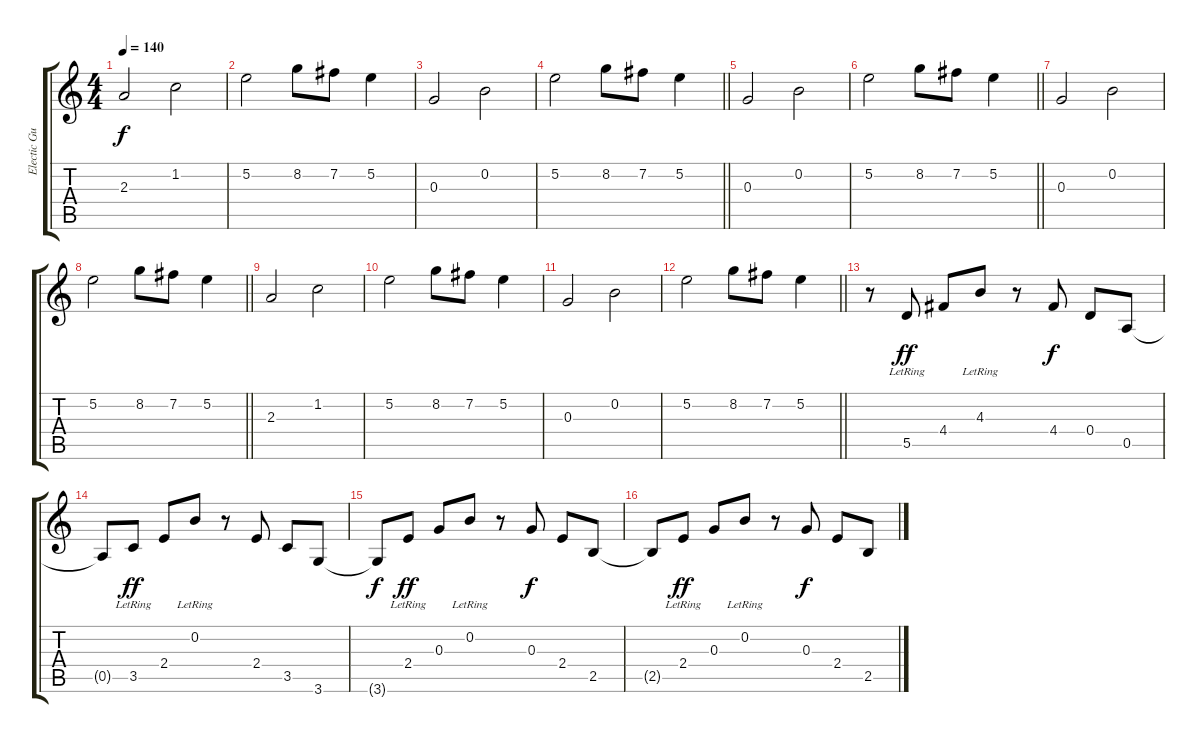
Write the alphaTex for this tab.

\track ("Electic Guitar" "Electic Gu") {instrument distortionguitar}
\staff {score tabs}
\tuning (E4 B3 G3 D3 A2 E2) {hide}
\ts (4 4)
\tempo 140
\clef g2
\ks c
2.3.2{dy f} 1.2.2 |
5.2.2 8.2.8 7.2.8 5.2.4 |
0.3.2 0.2.2 |
\barLineRight lightlight
5.2.2 8.2.8 7.2.8 5.2.4 |
\section ("" "")
0.3.2 0.2.2 |
\barLineRight lightlight
5.2.2 8.2.8 7.2.8 5.2.4 |
0.3.2 0.2.2 |
\barLineRight lightlight
5.2.2 8.2.8 7.2.8 5.2.4 |
2.3.2 1.2.2 |
5.2.2 8.2.8 7.2.8 5.2.4 |
0.3.2 0.2.2 |
\barLineRight lightlight
5.2.2 8.2.8 7.2.8 5.2.4 |
\section ("" "")
r.8{volume 10 balance 5 instrument electricguitarclean} 5.5{lr}.8{dy ff} 4.4.8 4.3{lr}.8 r.8 4.4.8{dy f} 0.4.8 0.5.8 |
0.5{t}.8 3.5{lr}.8{dy ff} 2.4.8 0.2{lr}.8 r.8 2.4.8 3.5.8 3.6.8 |
3.6{t}.8{dy f} 2.4{lr}.8{dy ff} 0.3.8 0.2{lr}.8 r.8 0.3.8{dy f} 2.4.8 2.5.8 |
2.5{t}.8 2.4{lr}.8{dy ff} 0.3.8 0.2{lr}.8 r.8 0.3.8{dy f} 2.4.8 2.5.8
